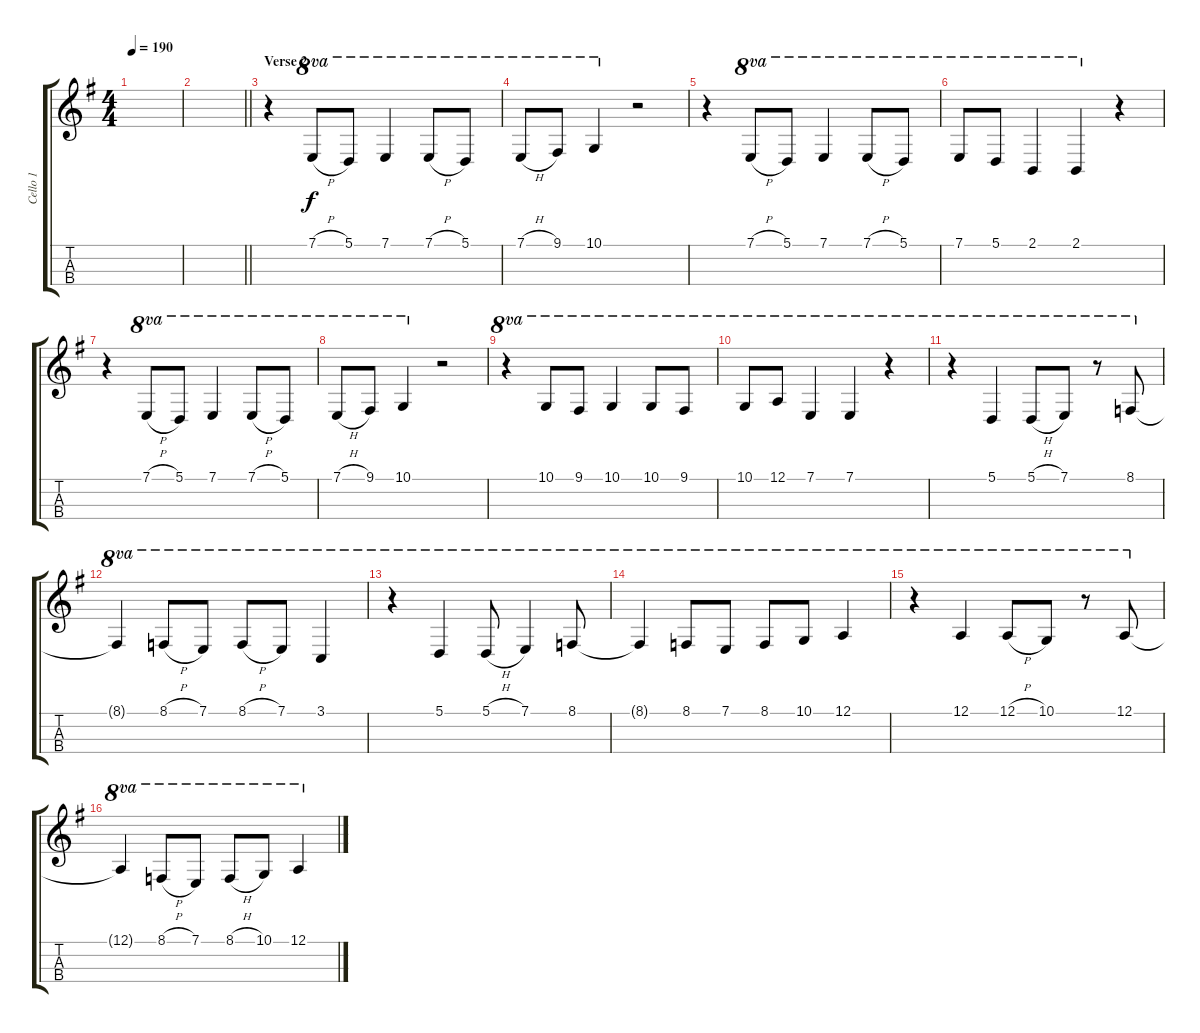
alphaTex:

\track ("Cello 1" "Cello 1") {instrument cello}
\staff {score tabs}
\tuning (A3 D3 G2 C2) {hide}
\ts (4 4)
\tempo 190
\clef g2
\ks g
|
\barLineRight lightlight
|
\section ("" "Verse 2")
r.4 7.1{h}.8{ot 8va} 5.1.8{ot 8va} 7.1.4{ot 8va} 7.1{h}.8{ot 8va} 5.1.8{ot 8va} |
7.1{h}.8{ot 8va} 9.1.8{ot 8va} 10.1.4{ot 8va} r.2 |
r.4 7.1{h}.8{ot 8va} 5.1.8{ot 8va} 7.1.4{ot 8va} 7.1{h}.8{ot 8va} 5.1.8{ot 8va} |
7.1.8{ot 8va} 5.1.8{ot 8va} 2.1.4{ot 8va} 2.1.4{ot 8va} r.4 |
r.4 7.1{h}.8{ot 8va} 5.1.8{ot 8va} 7.1.4{ot 8va} 7.1{h}.8{ot 8va} 5.1.8{ot 8va} |
7.1{h}.8{ot 8va} 9.1.8{ot 8va} 10.1.4{ot 8va} r.2 |
r.4{ot 8va} 10.1.8{ot 8va} 9.1.8{ot 8va} 10.1.4{ot 8va} 10.1.8{ot 8va} 9.1.8{ot 8va} |
10.1.8{ot 8va} 12.1.8{ot 8va} 7.1.4{ot 8va} 7.1.4{ot 8va} r.4{ot 8va} |
r.4{ot 8va} 5.1.4{ot 8va} 5.1{h}.8{ot 8va} 7.1.8{ot 8va} r.8{ot 8va} 8.1.8{ot 8va} |
8.1{t}.4{ot 8va} 8.1{h}.8{ot 8va} 7.1.8{ot 8va} 8.1{h}.8{ot 8va} 7.1.8{ot 8va} 3.1.4{ot 8va} |
r.4{ot 8va} 5.1.4{ot 8va} 5.1{h}.8{ot 8va} 7.1.4{ot 8va} 8.1.8{ot 8va} |
8.1{t}.4{ot 8va} 8.1.8{ot 8va} 7.1.8{ot 8va} 8.1.8{ot 8va} 10.1.8{ot 8va} 12.1.4{ot 8va} |
r.4{ot 8va} 12.1.4{ot 8va} 12.1{h}.8{ot 8va} 10.1.8{ot 8va} r.8{ot 8va} 12.1.8{ot 8va} |
12.1{t}.4{ot 8va} 8.1{h}.8{ot 8va} 7.1.8{ot 8va} 8.1{h}.8{ot 8va} 10.1.8{ot 8va} 12.1.4{ot 8va}
